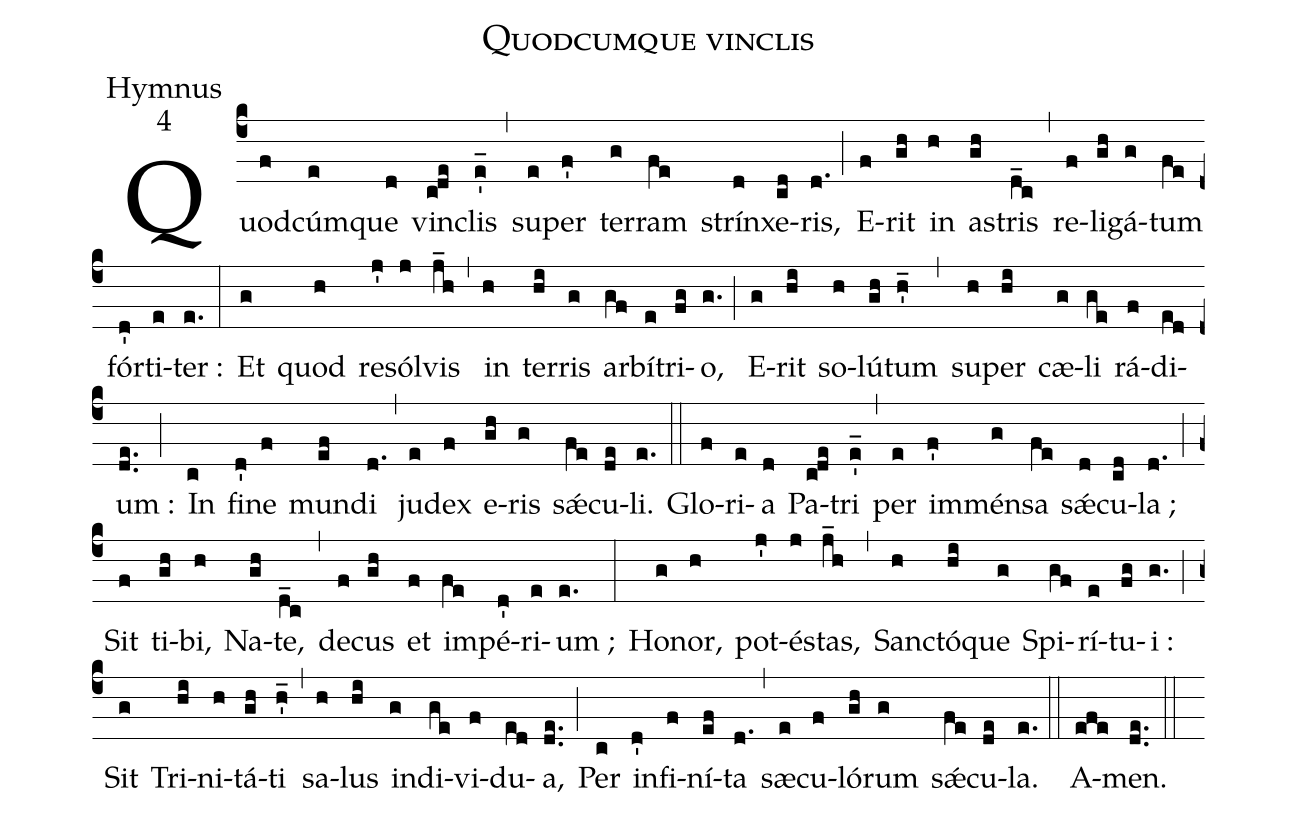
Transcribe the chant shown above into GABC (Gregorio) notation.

name:Quodcumque vinclis;
office-part:Hymnus;
mode:4;
%%
(c4)Quod(f)cúm(e)que(d) vin(c!de)clis(e'_) (,) su(e)per(f') ter(g)ram(fe) strín(d)xe(cd)ris,(d.) (;)E(f)rit(gh) in(h) as(gh)tris(d_c) (,)re(f)li(gh)gá(g)tum(fe) fór(d')ti(e)ter :(e.) (:)Et(g) quod(h) re(j')sól(j)vis(j_h) (,)in(h) ter(hi)ris(g) ar(gf)bí(e)tri(fg)o,(g.) (;)E(g)rit(hi) so(h)lú(gh)tum(h'_) (,)su(h)per(hi) cæ(g)li(ge) rá(f)di(ed)um :(de..) (;)In(c) fine(d' f) mun(ef)di(d.) (,)ju(e)dex(f) e(gh)ris(g) sǽ(fe)cu(de)li.(e.) (::)

Glo(f)ri(e)a(d) Pa(c!de)tri(e'_) (,)per(e) im(f')mén(g)sa(fe) sǽ(d)cu(cd)la ;(d.) (;)Sit(f) ti(gh)bi,(h) Na(gh)te,(d_c) (,)de(f)cus(gh) et(f) im(fe)pé(d')ri(e)um ;(e.) (:)Ho(g)nor,(h) pot(j')és(j)tas,(j_h) (,)Sanc(h)tó(hi)que(g) Spi(gf)rí(e)tu(fg)i :(g.) (;)Sit(g) Tri(hi)ni(h)tá(gh)ti(h'_) (,)sa(h)lus(hi) in(g)di(ge)vi(f)du(ed)a,(de..) (;)Per(c) in(d')fi(f)ní(ef)ta(d.) (,)sæ(e)cu(f)ló(gh)rum(g) sǽ(fe)cu(de)la.(e.) (::)

A(efe)men.(de..) (::)
